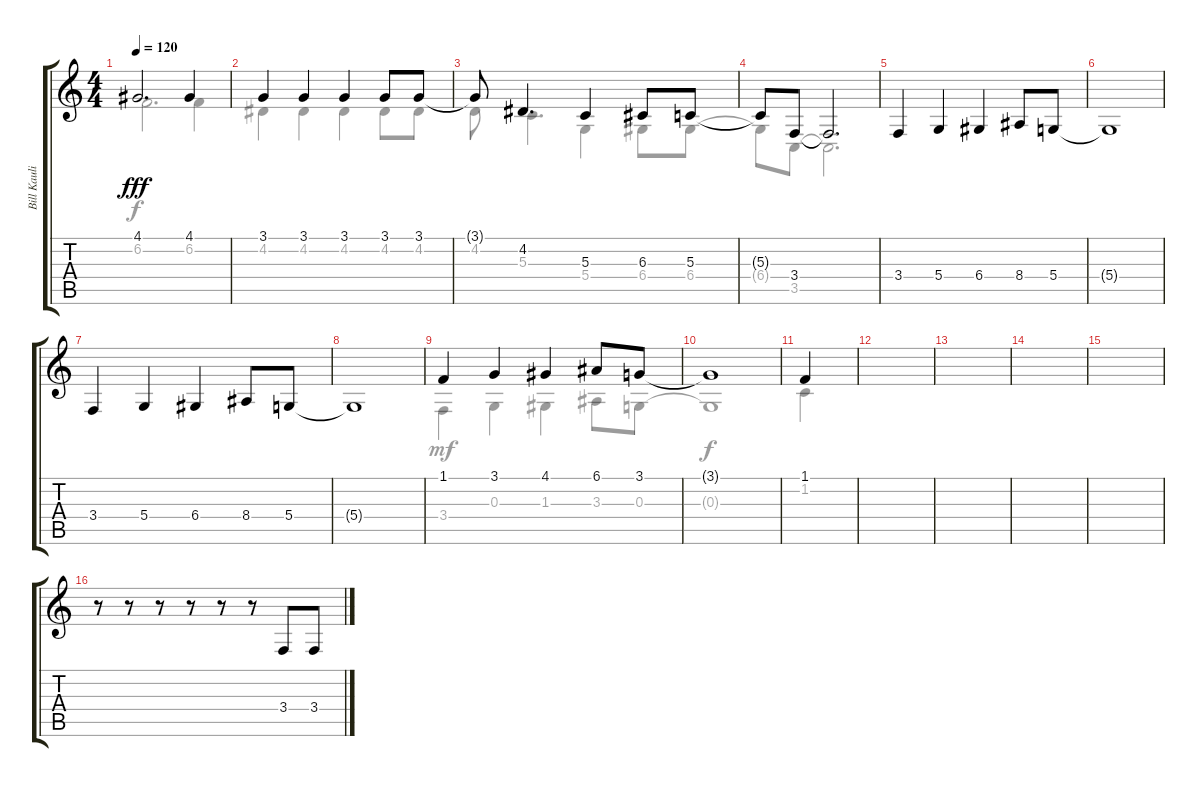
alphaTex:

\track ("Bill Kaulitz" "Bill Kauli") {instrument violin}
\staff {score tabs}
\tuning (E4 B3 G3 D3 A2 E2) {hide}
\voice
\ts (4 4)
\tempo 120
\clef g2
\ks c
4.1.2{d dy fff} 4.1.4 |
3.1.4 3.1.4 3.1.4 3.1.8 3.1.8 |
3.1{t}.8 4.2.4{d} 5.3.4 6.3.8 5.3.8 |
5.3{t}.8 3.4.8 3.4{t}.2{d} |
3.4.4 5.4.4 6.4.4 8.4.8 5.4.8 |
5.4{t}.1 |
3.4.4 5.4.4 6.4.4 8.4.8 5.4.8 |
5.4{t}.1 |
1.1.4 3.1.4 4.1.4 6.1.8 3.1.8 |
3.1{t}.1 |
1.1.4 |
|
|
|
|
r.8 r.8 r.8 r.8 r.8 r.8 3.4.8 3.4.8
\voice
\clef g2
\ottava regular
\simile none
\ks c
6.2.2{d dy f} 6.2.4 |
4.2.4 4.2.4 4.2.4 4.2.8 4.2.8 |
4.2.8 5.3.4{d} 5.4.4 6.4.8 6.4.8 |
6.4{t}.8 3.5.8 3.5{t}.2{d} |
|
|
|
|
3.4.4{dy mf} 0.3.4 1.3.4 3.3.8 0.3.8 |
0.3{t}.1{dy f} |
1.2.4 |
|
|
|
|
